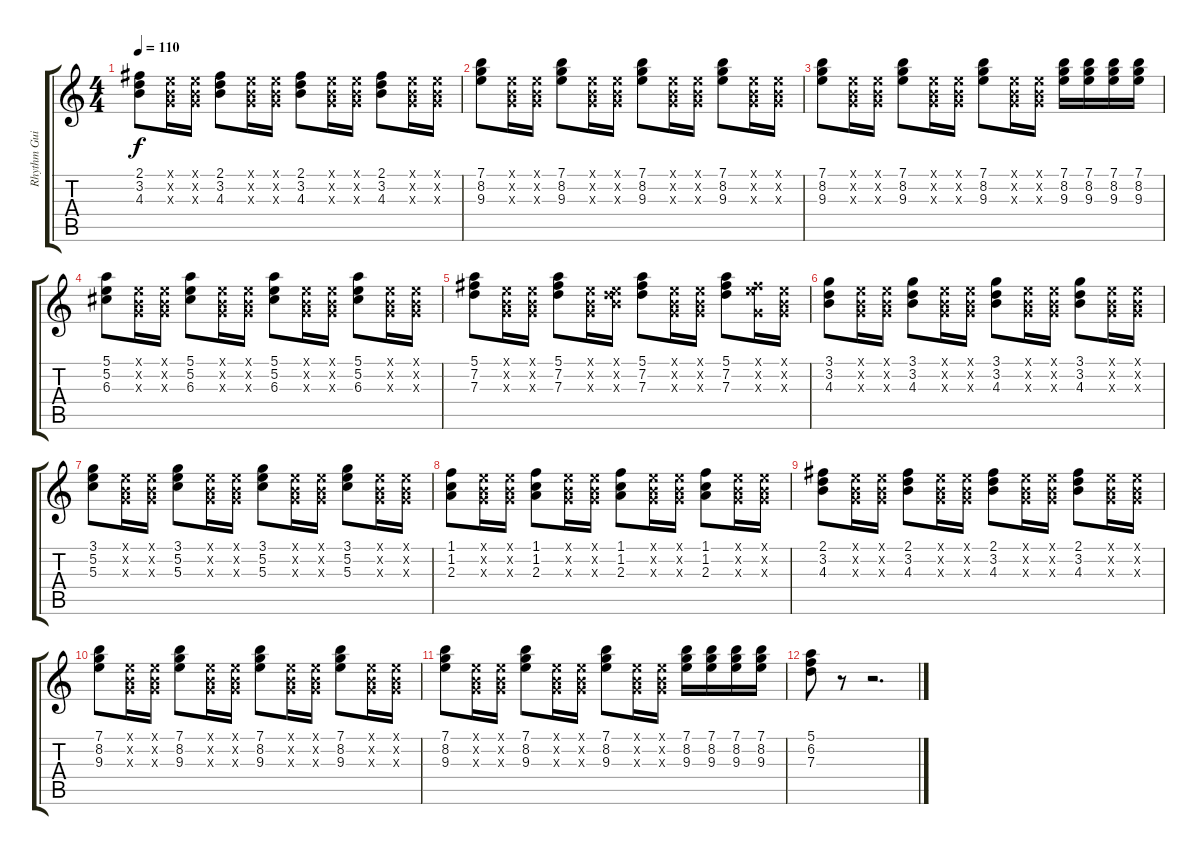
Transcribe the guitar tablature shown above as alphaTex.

\track ("Rhythm Guitar Clean" "Rhythm Gui") {instrument electricguitarclean}
\staff {score tabs}
\tuning (E4 B3 G3 D3 A2 E2) {hide}
\ts (4 4)
\tempo 110
\clef g2
\ks c
(2.1 3.2 4.3).8{dy f} (0.1{x} 0.2{x} 0.3{x}).16 (0.1{x} 0.2{x} 0.3{x}).16 (2.1 3.2 4.3).8 (0.1{x} 0.2{x} 0.3{x}).16 (0.1{x} 0.2{x} 0.3{x}).16 (2.1 3.2 4.3).8 (0.1{x} 0.2{x} 0.3{x}).16 (0.1{x} 0.2{x} 0.3{x}).16 (2.1 3.2 4.3).8 (0.1{x} 0.2{x} 0.3{x}).16 (0.1{x} 0.2{x} 0.3{x}).16 |
(7.1 8.2 9.3).8 (0.1{x} 0.2{x} 0.3{x}).16 (0.1{x} 0.2{x} 0.3{x}).16 (7.1 8.2 9.3).8 (0.1{x} 0.2{x} 0.3{x}).16 (0.1{x} 0.2{x} 0.3{x}).16 (7.1 8.2 9.3).8 (0.1{x} 0.2{x} 0.3{x}).16 (0.1{x} 0.2{x} 0.3{x}).16 (7.1 8.2 9.3).8 (0.1{x} 0.2{x} 0.3{x}).16 (0.1{x} 0.2{x} 0.3{x}).16 |
(7.1 8.2 9.3).8 (0.1{x} 0.2{x} 0.3{x}).16 (0.1{x} 0.2{x} 0.3{x}).16 (7.1 8.2 9.3).8 (0.1{x} 0.2{x} 0.3{x}).16 (0.1{x} 0.2{x} 0.3{x}).16 (7.1 8.2 9.3).8 (0.1{x} 0.2{x} 0.3{x}).16 (0.1{x} 0.2{x} 0.3{x}).16 (7.1 8.2 9.3).16 (7.1 8.2 9.3).16 (7.1 8.2 9.3).16 (7.1 8.2 9.3).16 |
(5.1 5.2 6.3).8 (0.1{x} 0.2{x} 0.3{x}).16 (0.1{x} 0.2{x} 0.3{x}).16 (5.1 5.2 6.3).8 (0.1{x} 0.2{x} 0.3{x}).16 (0.1{x} 0.2{x} 0.3{x}).16 (5.1 5.2 6.3).8 (0.1{x} 0.2{x} 0.3{x}).16 (0.1{x} 0.2{x} 0.3{x}).16 (5.1 5.2 6.3).8 (0.1{x} 0.2{x} 0.3{x}).16 (0.1{x} 0.2{x} 0.3{x}).16 |
(5.1 7.2 7.3).8 (0.1{x} 0.2{x} 0.3{x}).16 (0.1{x} 0.2{x} 0.3{x}).16 (5.1 7.2 7.3).8 (0.1{x} 0.2{x} 0.3{x}).16 (0.1{x} 0.2{x} 7.3{x}).16 (5.1 7.2 7.3).8 (0.1{x} 0.2{x} 0.3{x}).16 (0.1{x} 0.2{x} 0.3{x}).16 (5.1 7.2 7.3).8 (0.1{x} 7.2{x} 0.3{x}).16 (0.1{x} 0.2{x} 0.3{x}).16 |
(3.1 3.2 4.3).8 (0.1{x} 0.2{x} 0.3{x}).16 (0.1{x} 0.2{x} 0.3{x}).16 (3.1 3.2 4.3).8 (0.1{x} 0.2{x} 0.3{x}).16 (0.1{x} 0.2{x} 0.3{x}).16 (3.1 3.2 4.3).8 (0.1{x} 0.2{x} 0.3{x}).16 (0.1{x} 0.2{x} 0.3{x}).16 (3.1 3.2 4.3).8 (0.1{x} 0.2{x} 0.3{x}).16 (0.1{x} 0.2{x} 0.3{x}).16 |
(3.1 5.2 5.3).8 (0.1{x} 0.2{x} 0.3{x}).16 (0.1{x} 0.2{x} 0.3{x}).16 (3.1 5.2 5.3).8 (0.1{x} 0.2{x} 0.3{x}).16 (0.1{x} 0.2{x} 0.3{x}).16 (3.1 5.2 5.3).8 (0.1{x} 0.2{x} 0.3{x}).16 (0.1{x} 0.2{x} 0.3{x}).16 (3.1 5.2 5.3).8 (0.1{x} 0.2{x} 0.3{x}).16 (0.1{x} 0.2{x} 0.3{x}).16 |
(1.1 1.2 2.3).8 (0.1{x} 0.2{x} 0.3{x}).16 (0.1{x} 0.2{x} 0.3{x}).16 (1.1 1.2 2.3).8 (0.1{x} 0.2{x} 0.3{x}).16 (0.1{x} 0.2{x} 0.3{x}).16 (1.1 1.2 2.3).8 (0.1{x} 0.2{x} 0.3{x}).16 (0.1{x} 0.2{x} 0.3{x}).16 (1.1 1.2 2.3).8 (0.1{x} 0.2{x} 0.3{x}).16 (0.1{x} 0.2{x} 0.3{x}).16 |
(2.1 3.2 4.3).8 (0.1{x} 0.2{x} 0.3{x}).16 (0.1{x} 0.2{x} 0.3{x}).16 (2.1 3.2 4.3).8 (0.1{x} 0.2{x} 0.3{x}).16 (0.1{x} 0.2{x} 0.3{x}).16 (2.1 3.2 4.3).8 (0.1{x} 0.2{x} 0.3{x}).16 (0.1{x} 0.2{x} 0.3{x}).16 (2.1 3.2 4.3).8 (0.1{x} 0.2{x} 0.3{x}).16 (0.1{x} 0.2{x} 0.3{x}).16 |
(7.1 8.2 9.3).8 (0.1{x} 0.2{x} 0.3{x}).16 (0.1{x} 0.2{x} 0.3{x}).16 (7.1 8.2 9.3).8 (0.1{x} 0.2{x} 0.3{x}).16 (0.1{x} 0.2{x} 0.3{x}).16 (7.1 8.2 9.3).8 (0.1{x} 0.2{x} 0.3{x}).16 (0.1{x} 0.2{x} 0.3{x}).16 (7.1 8.2 9.3).8 (0.1{x} 0.2{x} 0.3{x}).16 (0.1{x} 0.2{x} 0.3{x}).16 |
(7.1 8.2 9.3).8 (0.1{x} 0.2{x} 0.3{x}).16 (0.1{x} 0.2{x} 0.3{x}).16 (7.1 8.2 9.3).8 (0.1{x} 0.2{x} 0.3{x}).16 (0.1{x} 0.2{x} 0.3{x}).16 (7.1 8.2 9.3).8 (0.1{x} 0.2{x} 0.3{x}).16 (0.1{x} 0.2{x} 0.3{x}).16 (7.1 8.2 9.3).16 (7.1 8.2 9.3).16 (7.1 8.2 9.3).16 (7.1 8.2 9.3).16 |
(5.1 6.2 7.3).8 r.8 r.2{d}
